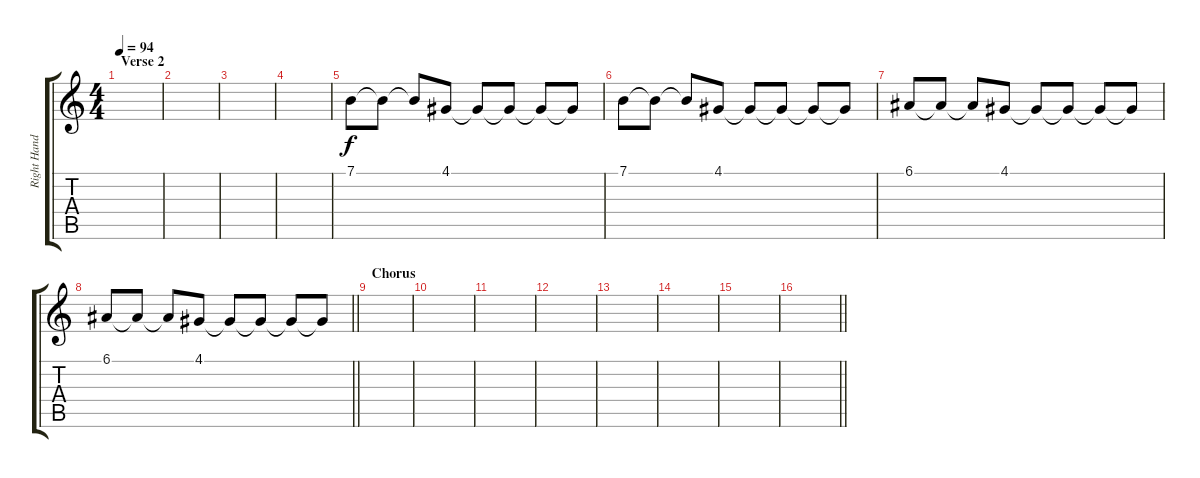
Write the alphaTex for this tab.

\track ("Right Hand" "Right Hand") {instrument acousticgrandpiano}
\staff {score tabs}
\tuning (E4 B3 G3 D3 A2 E2) {hide}
\ts (4 4)
\section ("" "Verse 2")
\tempo 94
\clef g2
\ks c
|
|
|
|
7.1.8 7.1{t}.8 7.1{t}.8 4.1.8 4.1{t}.8 4.1{t}.8 4.1{t}.8 4.1{t}.8 |
7.1.8 7.1{t}.8 7.1{t}.8 4.1.8 4.1{t}.8 4.1{t}.8 4.1{t}.8 4.1{t}.8 |
6.1.8 6.1{t}.8 6.1{t}.8 4.1.8 4.1{t}.8 4.1{t}.8 4.1{t}.8 4.1{t}.8 |
\barLineRight lightlight
6.1.8 6.1{t}.8 6.1{t}.8 4.1.8 4.1{t}.8 4.1{t}.8 4.1{t}.8 4.1{t}.8 |
\section ("" "Chorus")
|
|
|
|
|
|
|
\barLineRight lightlight
